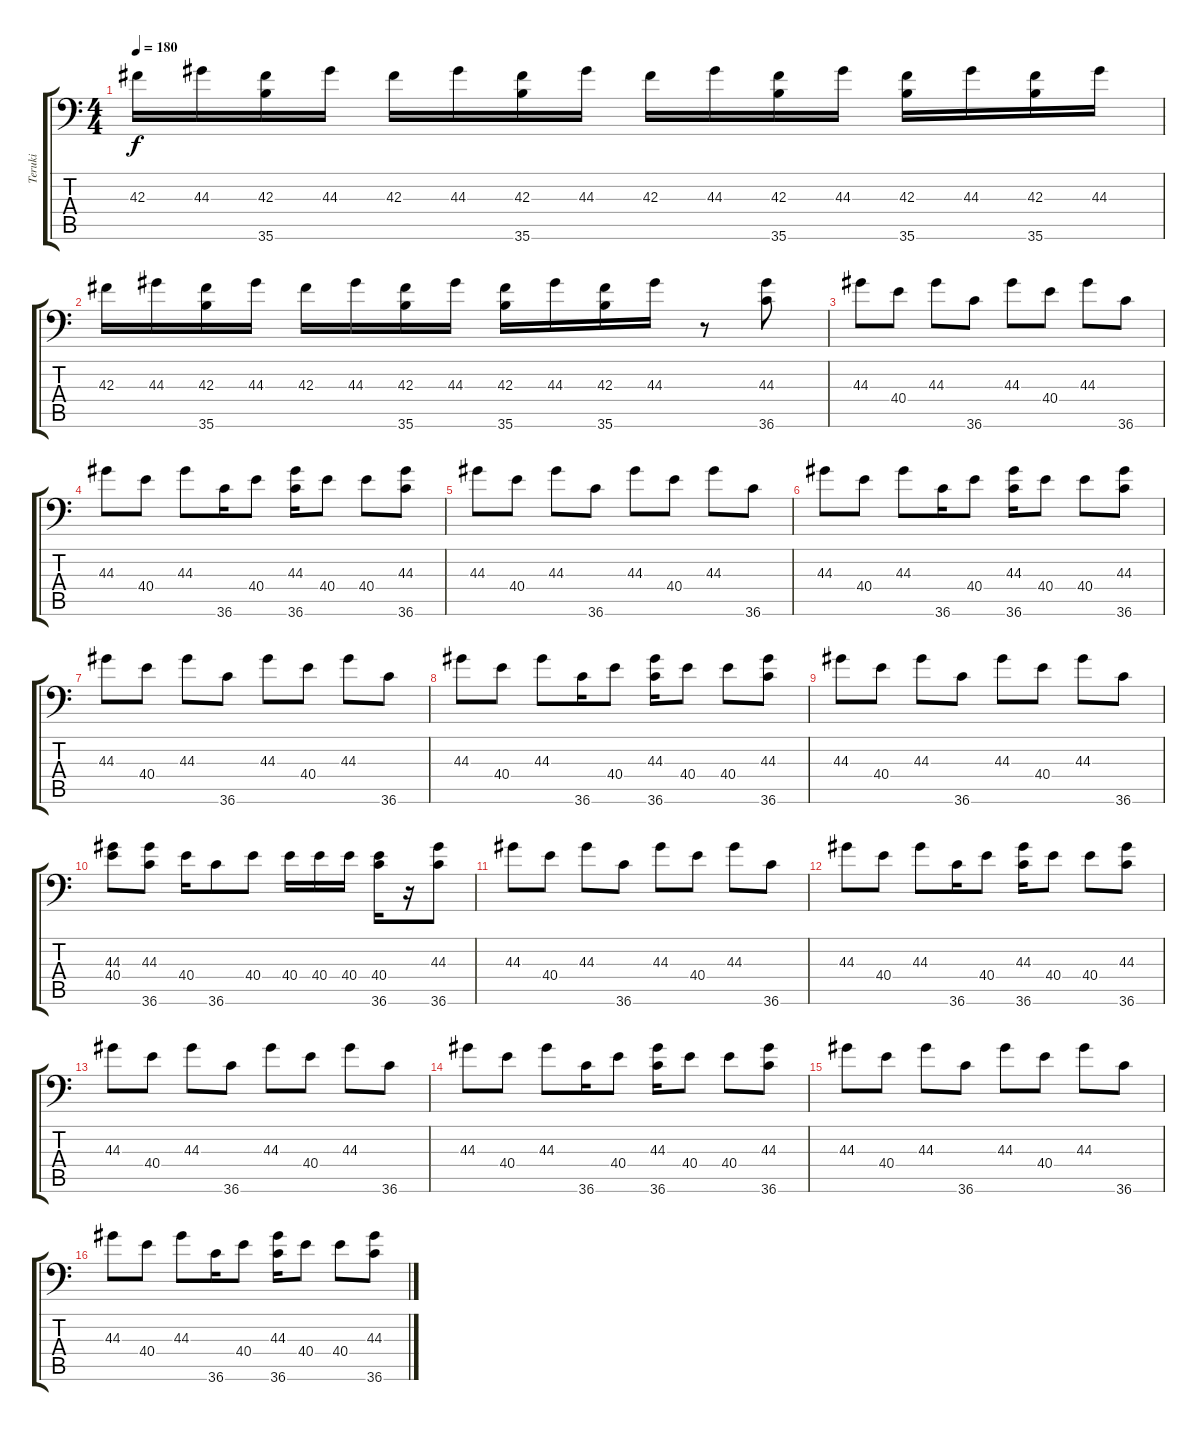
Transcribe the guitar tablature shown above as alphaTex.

\track ("Teruki" "Teruki") {instrument acousticgrandpiano}
\staff {score tabs}
\tuning (C-1 C-1 C-1 C-1 C-1 C-1) {hide}
\ts (4 4)
\tempo 180
\clef f4
\ks c
42.3.16{dy f} 44.3.16 (42.3 35.6).16 44.3.16 42.3.16 44.3.16 (42.3 35.6).16 44.3.16 42.3.16 44.3.16 (42.3 35.6).16 44.3.16 (42.3 35.6).16 44.3.16 (42.3 35.6).16 44.3.16 |
42.3.16 44.3.16 (42.3 35.6).16 44.3.16 42.3.16 44.3.16 (42.3 35.6).16 44.3.16 (42.3 35.6).16 44.3.16 (42.3 35.6).16 44.3.16 r.8 (44.3 36.6).8 |
44.3.8 40.4.8 44.3.8 36.6.8 44.3.8 40.4.8 44.3.8 36.6.8 |
44.3.8 40.4.8 44.3.8 36.6.16 40.4.8 (44.3 36.6).16 40.4.8 40.4.8 (44.3 36.6).8 |
44.3.8 40.4.8 44.3.8 36.6.8 44.3.8 40.4.8 44.3.8 36.6.8 |
44.3.8 40.4.8 44.3.8 36.6.16 40.4.8 (44.3 36.6).16 40.4.8 40.4.8 (44.3 36.6).8 |
44.3.8 40.4.8 44.3.8 36.6.8 44.3.8 40.4.8 44.3.8 36.6.8 |
44.3.8 40.4.8 44.3.8 36.6.16 40.4.8 (44.3 36.6).16 40.4.8 40.4.8 (44.3 36.6).8 |
44.3.8 40.4.8 44.3.8 36.6.8 44.3.8 40.4.8 44.3.8 36.6.8 |
(44.3 40.4).8 (44.3 36.6).8 40.4.16 36.6.8 40.4.8 40.4.16 40.4.16 40.4.16 (40.4 36.6).16 r.16 (44.3 36.6).8 |
44.3.8 40.4.8 44.3.8 36.6.8 44.3.8 40.4.8 44.3.8 36.6.8 |
44.3.8 40.4.8 44.3.8 36.6.16 40.4.8 (44.3 36.6).16 40.4.8 40.4.8 (44.3 36.6).8 |
44.3.8 40.4.8 44.3.8 36.6.8 44.3.8 40.4.8 44.3.8 36.6.8 |
44.3.8 40.4.8 44.3.8 36.6.16 40.4.8 (44.3 36.6).16 40.4.8 40.4.8 (44.3 36.6).8 |
44.3.8 40.4.8 44.3.8 36.6.8 44.3.8 40.4.8 44.3.8 36.6.8 |
44.3.8 40.4.8 44.3.8 36.6.16 40.4.8 (44.3 36.6).16 40.4.8 40.4.8 (44.3 36.6).8
